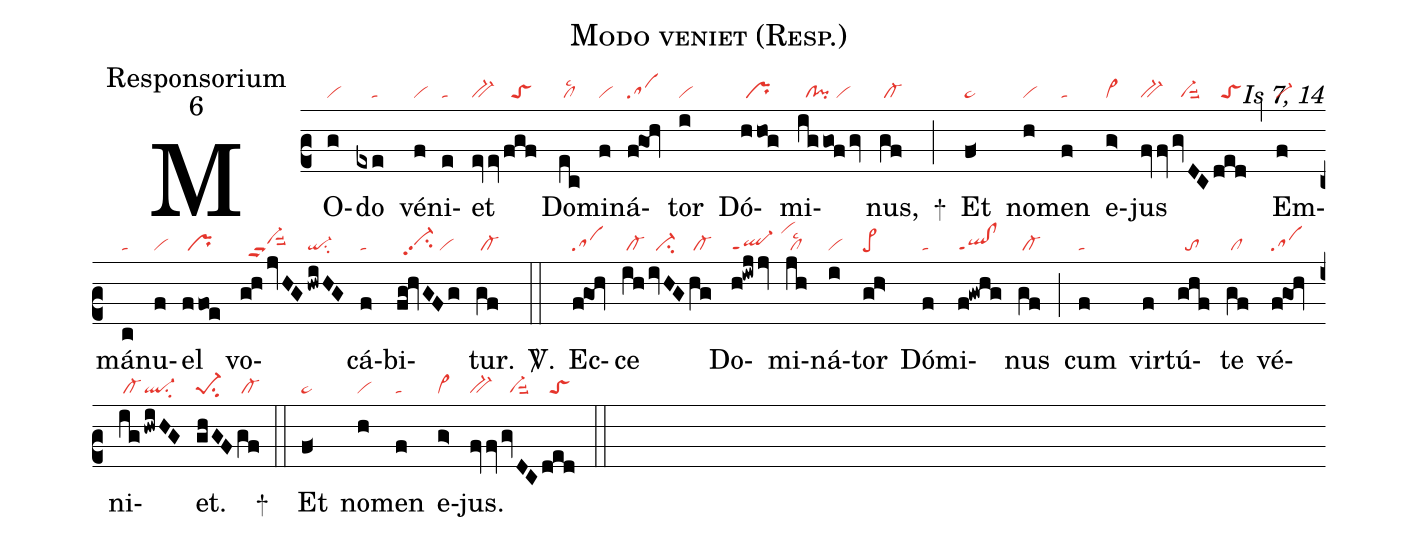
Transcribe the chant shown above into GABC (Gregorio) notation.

name:Modo veniet (Resp.);
office-part:Responsorium;
mode:6;
commentary:Is 7, 14;
nabc-lines:1;
%%
(c2)
MO(g|vi)do(exe|////ta) vé(f|vi)ni(e|ta)et(evev|bv-|/fgf|//toS) Do(ec|/cllsc2)mi(f|vi)ná(fgOh|sa)tor(i|vi) Dó(hhog|/pr)mi(iggof/gv|//cl!pi/vi)nus,(gf|/cl-) +(;)
Et(f<|pe~) no(h|vi)men(f|ta) e(g>|vi>)jus(fvfv|bv-|gvDC|//vi-suu2|ded|//toS) (,)
Em(f|vi-)má(c|ta)nu(f|vi)el(ffoe|/pr) vo(g!hjvHG|//vi-hhppu2suu2|/hwiHG|qi-su2)cá(f|ta)bi(fg!hvGFg|//vi-hhpp2su2/vi)tur.(gf|/cl-) <sp>V/</sp>.(::)
Ec(fgOh|sa)ce(ih|/cl-|/ivHG|//ci-|hg|/cl-) Do(h!iwj/jv|ql-ppt1/vihl)mi(jh|/cllsc2)ná(i|vi)tor(gh>|pe>) Dó(f|ta)mi(f!gwhg|ql!clppt1)nus(gf|/cl-) (;)
cum(f|ta) vir(f)tú(ghf|//to)te(gf|/cl) vé(fgOh|sa)ni(ig|/cl-|!hwiHG|ql-su2)et.(ghGF|pe-1su2|gf|/cl-) +(::)
Et(f<|pe~) no(h|vi)men(f|ta) e(g>|vi>)jus.(fvfv|bv-|gvDC|//vi-suu2|ded|//toS) (::)
